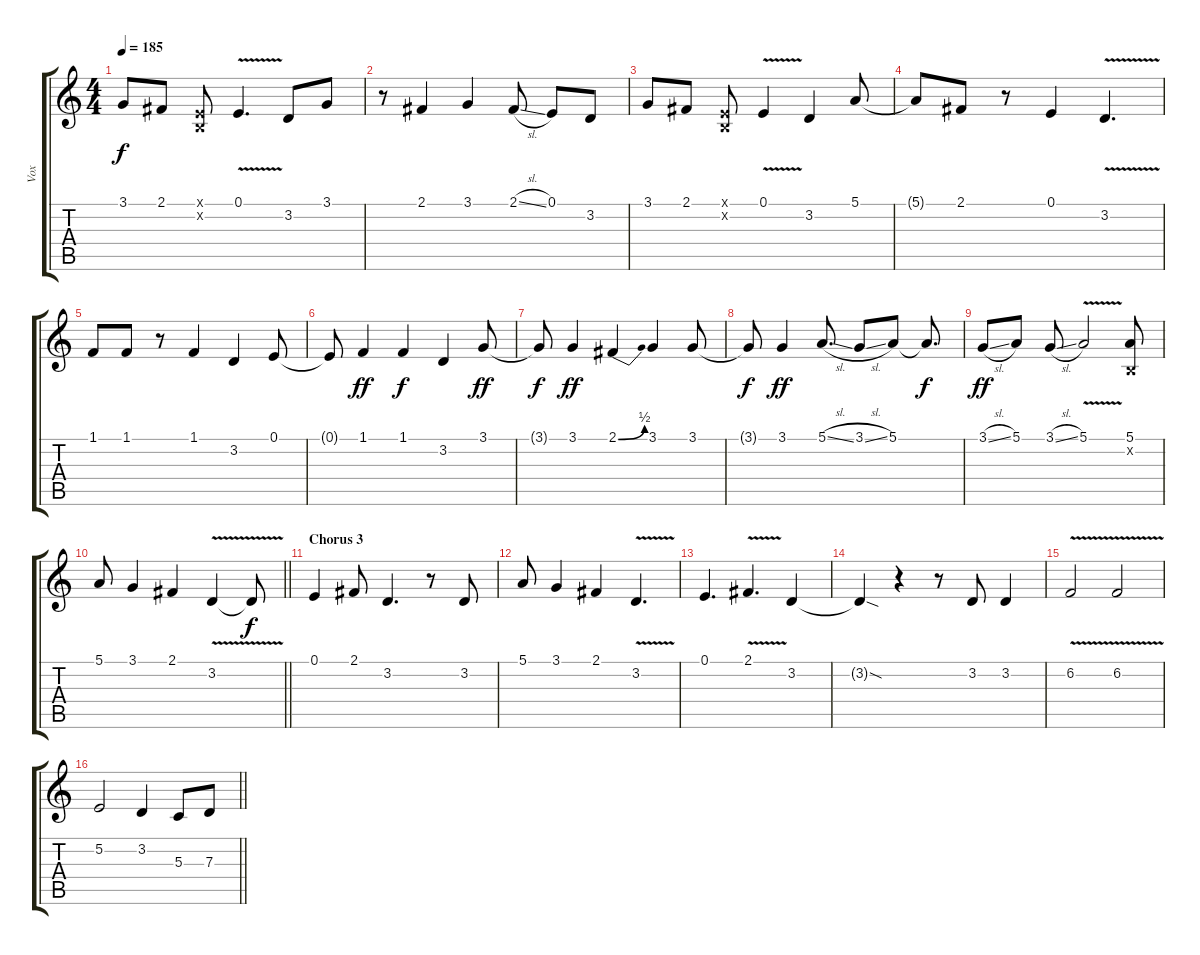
\track ("Vox" "Vox") {instrument altosax}
\staff {score tabs}
\tuning (E4 B3 G3 D3 A2 E2) {hide}
\ts (4 4)
\tempo 185
\clef g2
\ks c
3.1.8{dy f} 2.1.8 (0.1{x} 0.2{x}).8 0.1{v}.4{d} 3.2.8 3.1.8 |
r.8 2.1.4 3.1.4 2.1{sl}.8 0.1.8 3.2.8 |
3.1.8 2.1.8 (0.1{x} 0.2{x}).8 0.1{v}.4 3.2.4 5.1.8 |
5.1{t}.8 2.1.8 r.8 0.1.4 3.2{v}.4{d} |
1.1.8 1.1.8 r.8 1.1.4 3.2.4 0.1.8 |
0.1{t}.8 1.1.4{dy ff} 1.1.4{dy f} 3.2.4 3.1.8{dy ff} |
3.1{t}.8{dy f} 3.1.4{dy ff} 2.1{be (bend 0 0 60 2)}.4 3.1.4 3.1.8 |
3.1{t}.8{dy f} 3.1.4{dy ff} 5.1{sl}.8{d} 3.1{sl}.8 5.1.8 5.1{t}.8{d dy f} |
3.1{sl}.8{dy ff} 5.1.8 3.1{sl}.8 5.1{v}.2 (5.1 0.2{x}).8 |
\barLineRight lightlight
5.1.8 3.1.4 2.1.4 3.2{v}.4 3.2{t}.8{dy f} |
\section ("" "Chorus 3")
0.1.4 2.1.8 3.2.4{d} r.8 3.2.8 |
5.1.8 3.1.4 2.1.4 3.2{v}.4{d} |
0.1.4{d} 2.1{v}.4{d} 3.2.4 |
3.2{sod t}.4 r.4 r.8 3.2.8 3.2.4 |
6.2{v}.2 6.2{v}.2 |
\barLineRight lightlight
5.2.2 3.2.4 5.3.8 7.3.8
